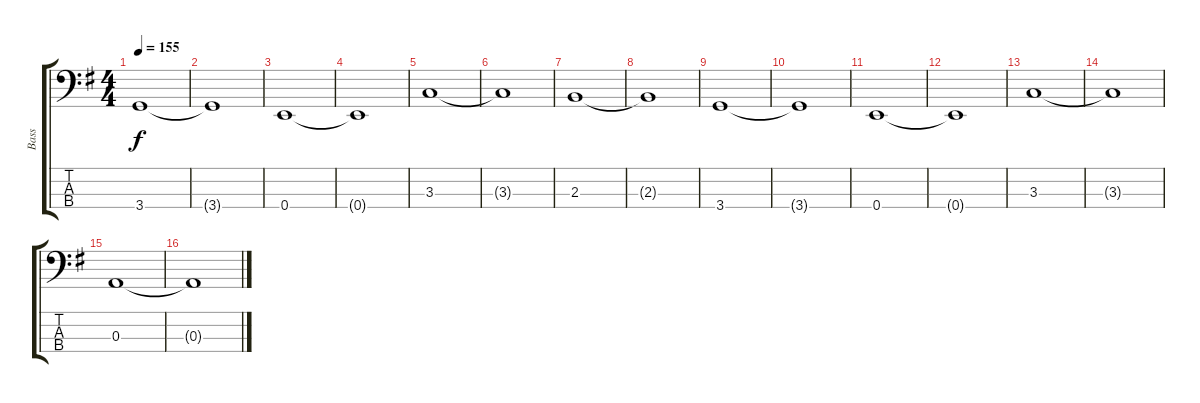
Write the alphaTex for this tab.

\track ("Bass" "Bass") {instrument electricbassfinger}
\staff {score tabs}
\tuning (G2 D2 A1 E1) {hide}
\ts (4 4)
\tempo 155
\clef f4
\ks g
3.4.1{dy f} |
3.4{t}.1 |
0.4.1 |
0.4{t}.1 |
3.3.1 |
3.3{t}.1 |
2.3.1 |
2.3{t}.1 |
3.4.1 |
3.4{t}.1 |
0.4.1 |
0.4{t}.1 |
3.3.1 |
3.3{t}.1 |
0.3.1 |
0.3{t}.1
